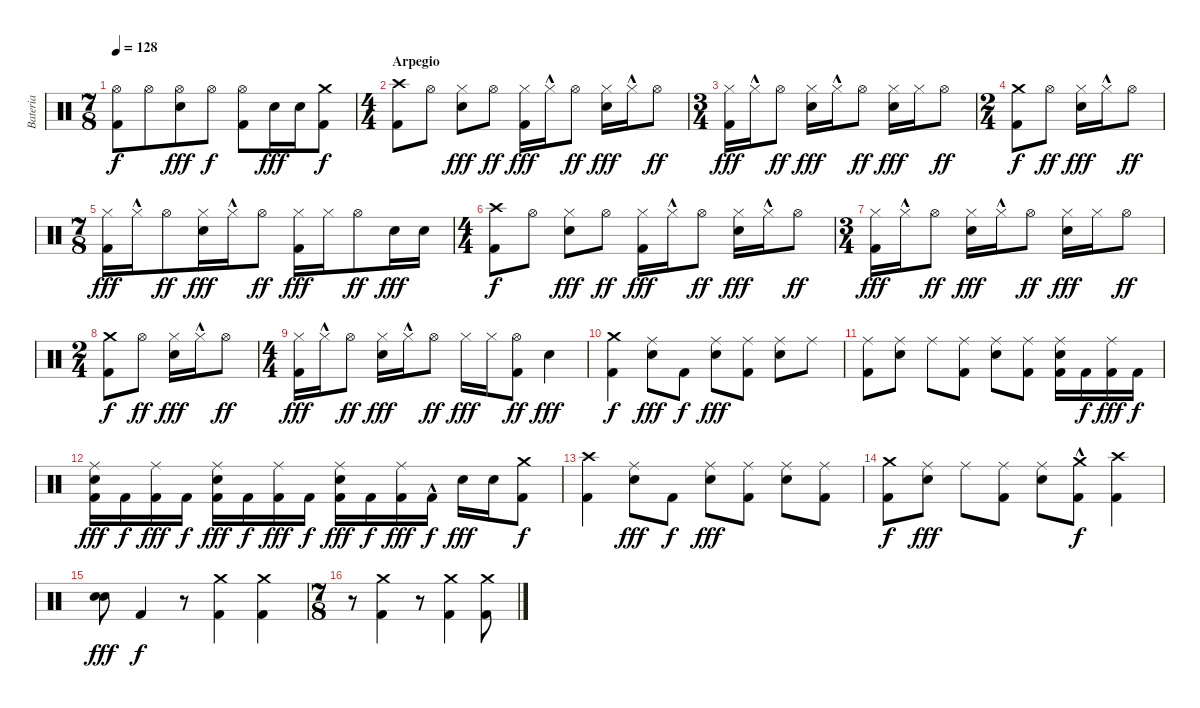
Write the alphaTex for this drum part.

\track ("Bateria" "Bateria") {instrument percussion}
\staff {score}
\articulation defaults
\ts (7 8)
\tempo 128
\clef neutral
\ks c
("Kick (hit) 2" "Hi-Hat (open)").8{dy f} "Hi-Hat (open)".8 ("Electric Snare (hit)" "Hi-Hat (open)").8{dy fff} "Hi-Hat (open)".8{dy f} ("Hi-Hat (open)" "Kick (hit) 2").8 "Electric Snare (hit)".16{dy fff} "Electric Snare (hit)".16 ("Crash medium (hit)" "Kick (hit) 2").8{dy f} |
\ts (4 4)
\section ("" "Arpegio")
("Crash high (hit)" "Kick (hit) 2").8 "Hi-Hat (open)".8 ("Electric Snare (hit)" "Hi-Hat (closed)").8{dy fff} "Hi-Hat (open)".8{dy ff} ("Kick (hit) 2" "Hi-Hat (closed)").16{dy fff} "Hi-Hat (closed)"{hac}.16 "Hi-Hat (open)".8{dy ff} ("Electric Snare (hit)" "Hi-Hat (closed)").16{dy fff} "Hi-Hat (closed)"{hac}.16 "Hi-Hat (open)".8{dy ff} |
\ts (3 4)
("Kick (hit) 2" "Hi-Hat (closed)").16{dy fff} "Hi-Hat (closed)"{hac}.16 "Hi-Hat (open)".8{dy ff} ("Electric Snare (hit)" "Hi-Hat (closed)").16{dy fff} "Hi-Hat (closed)"{hac}.16 "Hi-Hat (open)".8{dy ff} ("Electric Snare (hit)" "Hi-Hat (closed)").16{dy fff} "Hi-Hat (closed)".16 "Hi-Hat (open)".8{dy ff} |
\ts (2 4)
("Crash medium (hit)" "Kick (hit) 2").8{dy f} "Hi-Hat (open)".8{dy ff} ("Electric Snare (hit)" "Hi-Hat (closed)").16{dy fff} "Hi-Hat (closed)"{hac}.16 "Hi-Hat (open)".8{dy ff} |
\ts (7 8)
("Kick (hit) 2" "Hi-Hat (closed)").16{dy fff} "Hi-Hat (closed)"{hac}.16 "Hi-Hat (open)".8{dy ff} ("Electric Snare (hit)" "Hi-Hat (closed)").16{dy fff} "Hi-Hat (closed)"{hac}.16 "Hi-Hat (open)".8{dy ff} ("Kick (hit) 2" "Hi-Hat (closed)").16{dy fff} "Hi-Hat (closed)".16 "Hi-Hat (open)".8{dy ff} "Electric Snare (hit)".16{dy fff} "Electric Snare (hit)".16 |
\ts (4 4)
("Crash high (hit)" "Kick (hit) 2").8{dy f} "Hi-Hat (open)".8 ("Electric Snare (hit)" "Hi-Hat (closed)").8{dy fff} "Hi-Hat (open)".8{dy ff} ("Kick (hit) 2" "Hi-Hat (closed)").16{dy fff} "Hi-Hat (closed)"{hac}.16 "Hi-Hat (open)".8{dy ff} ("Electric Snare (hit)" "Hi-Hat (closed)").16{dy fff} "Hi-Hat (closed)"{hac}.16 "Hi-Hat (open)".8{dy ff} |
\ts (3 4)
("Kick (hit) 2" "Hi-Hat (closed)").16{dy fff} "Hi-Hat (closed)"{hac}.16 "Hi-Hat (open)".8{dy ff} ("Electric Snare (hit)" "Hi-Hat (closed)").16{dy fff} "Hi-Hat (closed)"{hac}.16 "Hi-Hat (open)".8{dy ff} ("Electric Snare (hit)" "Hi-Hat (closed)").16{dy fff} "Hi-Hat (closed)".16 "Hi-Hat (open)".8{dy ff} |
\ts (2 4)
("Crash medium (hit)" "Kick (hit) 2").8{dy f} "Hi-Hat (open)".8{dy ff} ("Electric Snare (hit)" "Hi-Hat (closed)").16{dy fff} "Hi-Hat (closed)"{hac}.16 "Hi-Hat (open)".8{dy ff} |
\ts (4 4)
("Kick (hit) 2" "Hi-Hat (closed)").16{dy fff} "Hi-Hat (closed)"{hac}.16 "Hi-Hat (open)".8{dy ff} ("Electric Snare (hit)" "Hi-Hat (closed)").16{dy fff} "Hi-Hat (closed)"{hac}.16 "Hi-Hat (open)".8{dy ff} "Hi-Hat (closed)".16{dy fff} "Hi-Hat (closed)".16 ("Kick (hit) 2" "Hi-Hat (open)").8{dy ff} "Electric Snare (hit)".4{dy fff} |
("Crash medium (hit)" "Kick (hit) 2").4{dy f} ("Ride (middle)" "Electric Snare (hit)").8{dy fff} "Kick (hit) 2".8{dy f} ("Ride (middle)" "Electric Snare (hit)").8{dy fff} ("Kick (hit) 2" "Ride (middle)").8 ("Ride (middle)" "Electric Snare (hit)").8 "Ride (middle)".8 |
("Kick (hit) 2" "Ride (middle)").8 ("Ride (middle)" "Electric Snare (hit)").8 "Ride (middle)".8 ("Kick (hit) 2" "Ride (middle)").8 ("Ride (middle)" "Electric Snare (hit)").8 ("Kick (hit) 2" "Ride (middle)").8 ("Kick (hit) 2" "Ride (middle)" "Electric Snare (hit)").16 "Kick (hit) 2".16{dy f} ("Kick (hit) 2" "Ride (middle)").16{dy fff} "Kick (hit) 2".16{dy f} |
("Kick (hit) 2" "Ride (middle)" "Electric Snare (hit)").16{dy fff} "Kick (hit) 2".16{dy f} ("Kick (hit) 2" "Ride (middle)").16{dy fff} "Kick (hit) 2".16{dy f} ("Kick (hit) 2" "Ride (middle)" "Electric Snare (hit)").16{dy fff} "Kick (hit) 2".16{dy f} ("Kick (hit) 2" "Ride (middle)").16{dy fff} "Kick (hit) 2".16{dy f} ("Kick (hit) 2" "Ride (middle)" "Electric Snare (hit)").16{dy fff} "Kick (hit) 2".16{dy f} ("Kick (hit) 2" "Ride (middle)").16{dy fff} "Kick (hit) 2"{hac}.16{dy f} "Electric Snare (hit)".16{dy fff} "Electric Snare (hit)".16 ("Crash medium (hit)" "Kick (hit) 2").8{dy f} |
("Crash high (hit)" "Kick (hit) 2").4 ("Ride (middle)" "Electric Snare (hit)").8{dy fff} "Kick (hit) 2".8{dy f} ("Ride (middle)" "Electric Snare (hit)").8{dy fff} ("Kick (hit) 2" "Ride (middle)").8 ("Ride (middle)" "Electric Snare (hit)").8 ("Kick (hit) 2" "Ride (middle)").8 |
("Crash medium (hit)" "Kick (hit) 2").8{dy f} ("Ride (middle)" "Electric Snare (hit)").8{dy fff} "Ride (middle)".8 ("Kick (hit) 2" "Ride (middle)").8 ("Ride (middle)" "Electric Snare (hit)").8 ("Crash medium (hit)"{hac} "Kick (hit) 2").8{dy f} ("Crash high (hit)" "Kick (hit) 2").4 |
("Electric Snare (hit)" "Electric Snare (hit)").8{dy fff} "Kick (hit) 2".4{dy f} r.8 ("Crash medium (hit)" "Kick (hit) 2").4{volume 16} ("Crash medium (hit)" "Kick (hit) 2").4{volume 16} |
\ts (7 8)
r.8 ("Crash medium (hit)" "Kick (hit) 2").4{volume 16} r.8 ("Crash medium (hit)" "Kick (hit) 2").4{volume 16} ("Crash medium (hit)" "Kick (hit) 2").8{volume 16}
